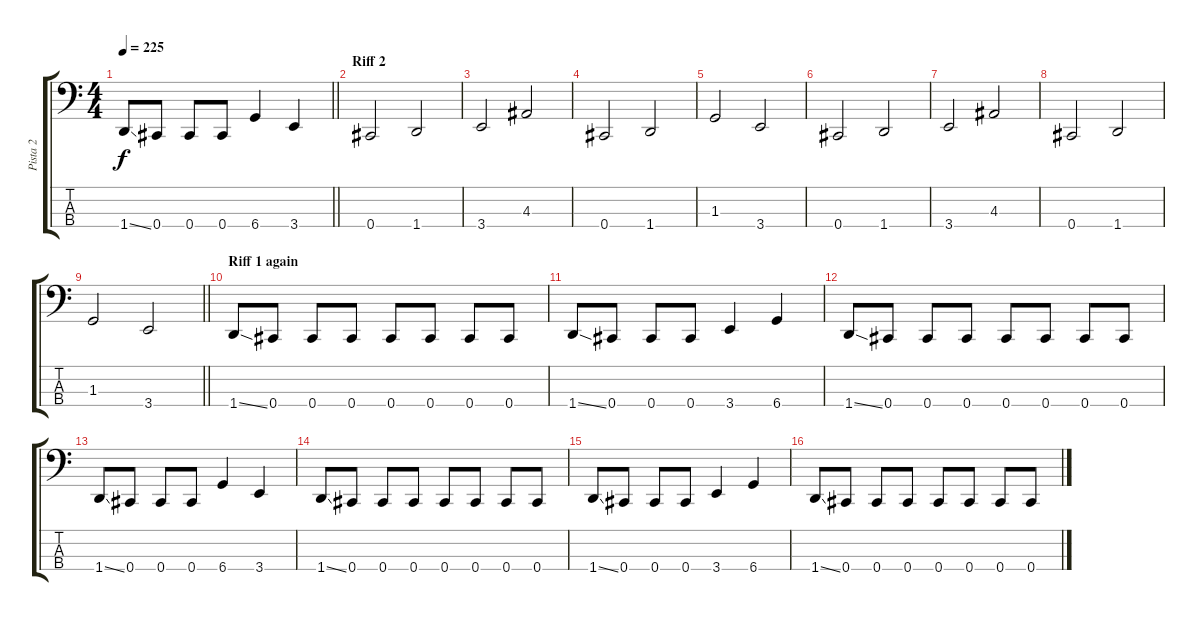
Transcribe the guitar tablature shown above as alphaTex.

\track ("Pista 2" "Pista 2") {instrument slapbass2}
\staff {score tabs}
\tuning (E2 B1 Gb1 Db1) {hide}
\ts (4 4)
\tempo 225
\clef f4
\barLineRight lightlight
\ks c
1.4{ss}.8{dy f} 0.4.8 0.4.8 0.4.8 6.4.4 3.4.4 |
\section ("" "Riff 2")
0.4.2 1.4.2 |
3.4.2 4.3.2 |
0.4.2 1.4.2 |
1.3.2 3.4.2 |
0.4.2 1.4.2 |
3.4.2 4.3.2 |
0.4.2 1.4.2 |
\barLineRight lightlight
1.3.2 3.4.2 |
\section ("" "Riff 1 again")
1.4{ss}.8 0.4.8 0.4.8 0.4.8 0.4.8 0.4.8 0.4.8 0.4.8 |
1.4{ss}.8 0.4.8 0.4.8 0.4.8 3.4.4 6.4.4 |
1.4{ss}.8 0.4.8 0.4.8 0.4.8 0.4.8 0.4.8 0.4.8 0.4.8 |
1.4{ss}.8 0.4.8 0.4.8 0.4.8 6.4.4 3.4.4 |
1.4{ss}.8 0.4.8 0.4.8 0.4.8 0.4.8 0.4.8 0.4.8 0.4.8 |
1.4{ss}.8 0.4.8 0.4.8 0.4.8 3.4.4 6.4.4 |
1.4{ss}.8 0.4.8 0.4.8 0.4.8 0.4.8 0.4.8 0.4.8 0.4.8
